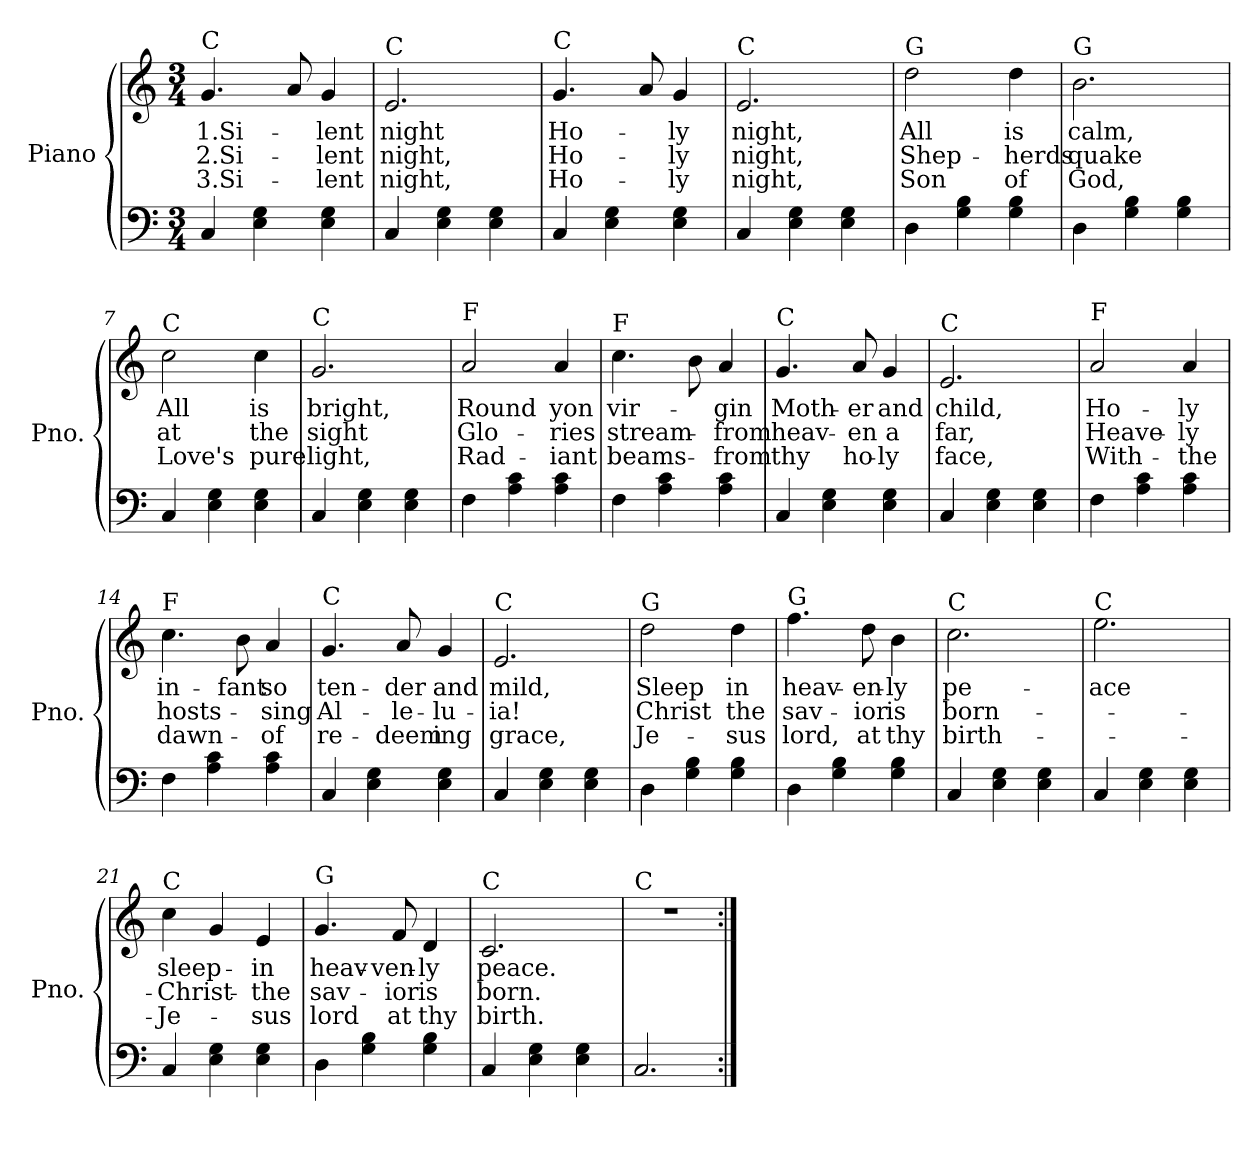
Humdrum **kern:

**kern	**kern	**text	**text	**text
*part1	*part1	*part1	*part1	*part1
*staff2	*staff1	*staff1	*staff1	*staff1
*I"Piano	*	*	*	*
*I'Pno.	*	*	*	*
*stria5	*stria5	*	*	*
*clefF4	*clefG2	*	*	*
*k[]	*k[]	*	*	*
*M3/4	*M3/4	*	*	*
*MM100	*MM100	*	*	*
=1	=1	=1	=1	=1
!	!LO:TX:a:t=C	!	!	!
4C	4.g	1.Si-	2.Si-	3.Si-
4E 4G	.	.	.	.
.	8a	.	.	.
4E 4G	4g	lent	lent	lent
=2	=2	=2	=2	=2
!	!LO:TX:a:t=C	!	!	!
4C	2.e	night	night,	night,
4E 4G	.	.	.	.
4E 4G	.	.	.	.
=3	=3	=3	=3	=3
!	!LO:TX:a:t=C	!	!	!
4C	4.g	Ho-	Ho-	Ho-
4E 4G	.	.	.	.
.	8a	.	.	.
4E 4G	4g	ly	ly	ly
=4	=4	=4	=4	=4
!	!LO:TX:a:t=C	!	!	!
4C	2.e	night,	night,	night,
4E 4G	.	.	.	.
4G 4E	.	.	.	.
=5	=5	=5	=5	=5
!	!LO:TX:a:t=G	!	!	!
4D	2dd	All	Shep-	Son
4G 4B	.	.	.	.
4B 4G	4dd	is	-herds	of
=6	=6	=6	=6	=6
!	!LO:TX:a:t=G	!	!	!
4D	2.b	calm,	quake	God,
4B 4G	.	.	.	.
4B 4G	.	.	.	.
=7	=7	=7	=7	=7
!	!LO:TX:a:t=C	!	!	!
4C	2cc	All	at	Love's
4E 4G	.	.	.	.
4E 4G	4cc	is	the	pure
=8	=8	=8	=8	=8
!	!LO:TX:a:t=C	!	!	!
4C	2.g	bright,	sight	light,
4E 4G	.	.	.	.
4E 4G	.	.	.	.
=9	=9	=9	=9	=9
!	!LO:TX:a:t=F	!	!	!
4F	2a	Round	Glo-	Rad-
4A 4c	.	.	.	.
4A 4c	4a	yon	-ries	-iant
=10	=10	=10	=10	=10
!	!LO:TX:a:t=F	!	!	!
4F	4.cc	vir-	stream-	beams-
4A 4c	.	.	.	.
.	8b	.	.	.
4A 4c	4a	gin	from	from
=11	=11	=11	=11	=11
!	!LO:TX:a:t=C	!	!	!
4C	4.g	Moth-	heav-	thy
4E 4G	.	.	.	.
.	8a	-er	-en	ho-
4E 4G	4g	and	a	-ly
=12	=12	=12	=12	=12
!	!LO:TX:a:t=C	!	!	!
4C	2.e	child,	far,	face,
4E 4G	.	.	.	.
4E 4G	.	.	.	.
=13	=13	=13	=13	=13
!	!LO:TX:a:t=F	!	!	!
4F	2a	Ho-	Heave-	With-
4A 4c	.	.	.	.
4A 4c	4a	-ly	-ly	-the
=14	=14	=14	=14	=14
!	!LO:TX:a:t=F	!	!	!
4F	4.cc	in-	hosts-	dawn-
4A 4c	.	.	.	.
.	8b	-fant	.	.
4A 4c	4a	so	sing	of
=15	=15	=15	=15	=15
!	!LO:TX:a:t=C	!	!	!
4C	4.g	ten-	Al-	re-
4E 4G	.	.	.	.
.	8a	-der	-le-	-deem
4E 4G	4g	and	-lu-	ing
=16	=16	=16	=16	=16
!	!LO:TX:a:t=C	!	!	!
4C	2.e	mild,	-ia!	grace,
4E 4G	.	.	.	.
4E 4G	.	.	.	.
=17	=17	=17	=17	=17
!	!LO:TX:a:t=G	!	!	!
4D	2dd	Sleep	Christ	Je-
4B 4G	.	.	.	.
4B 4G	4dd	in	the	-sus
=18	=18	=18	=18	=18
!	!LO:TX:a:t=G	!	!	!
4D	4.ff	heav-	sav-	lord,
4B 4G	.	.	.	.
.	8dd	-en-	-ior	at
4B 4G	4b	-ly	is	thy
=19	=19	=19	=19	=19
!	!LO:TX:a:t=C	!	!	!
4C	2.cc	pe-	born-	birth-
4E 4G	.	.	.	.
4E 4G	.	.	.	.
=20	=20	=20	=20	=20
!	!LO:TX:a:t=C	!	!	!
4C	2.ee	ace	.	.
4E 4G	.	.	.	.
4E 4G	.	.	.	.
=21	=21	=21	=21	=21
!	!LO:TX:a:t=C	!	!	!
4C	4cc	sleep-	Christ-	Je-
4E 4G	4g	.	.	.
4E 4G	4e	in	the	sus
=22	=22	=22	=22	=22
!	!LO:TX:a:t=G	!	!	!
4D	4.g	heav-	sav-	lord
4G 4B	.	.	.	.
.	8f	-ven-	-ior	at
4G 4B	4d	-ly	is	thy
=23	=23	=23	=23	=23
!	!LO:TX:a:t=C	!	!	!
4C	2.c	peace.	born.	birth.
4E 4G	.	.	.	.
4E 4G	.	.	.	.
=24	=24	=24	=24	=24
!	!LO:TX:a:t=C	!	!	!
2.C	2.r	.	.	.
=:|!	=:|!	=:|!	=:|!	=:|!
*-	*-	*-	*-	*-
